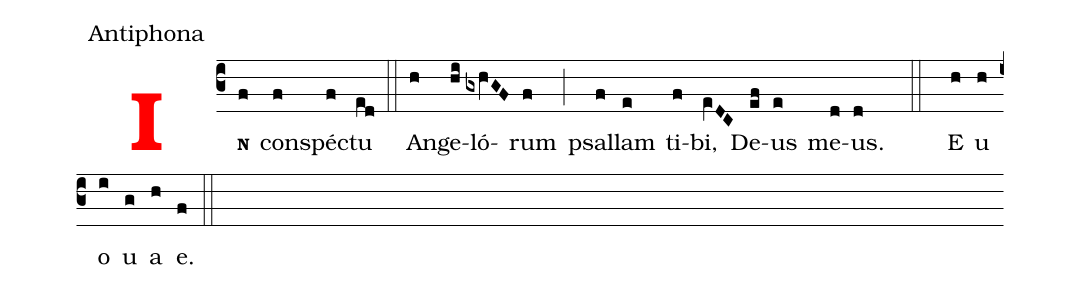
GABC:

office-part: Antiphona;
%%
<v>\bf\textcolor{red}{I}</v><v>\bf\scriptsize{N}</v>(c3f) con(f)spéc(f)tu(ed) (::)
An(h)ge(hi)ló(gxhVGF)rum(f) (;) psal(f)lam(e) ti(f)bi,(eVDC) De(ef)us(e)  me(d)us.(d )  ( ::) E(h) u(h) o(i) u(g) a(h) e.(f) (::)
